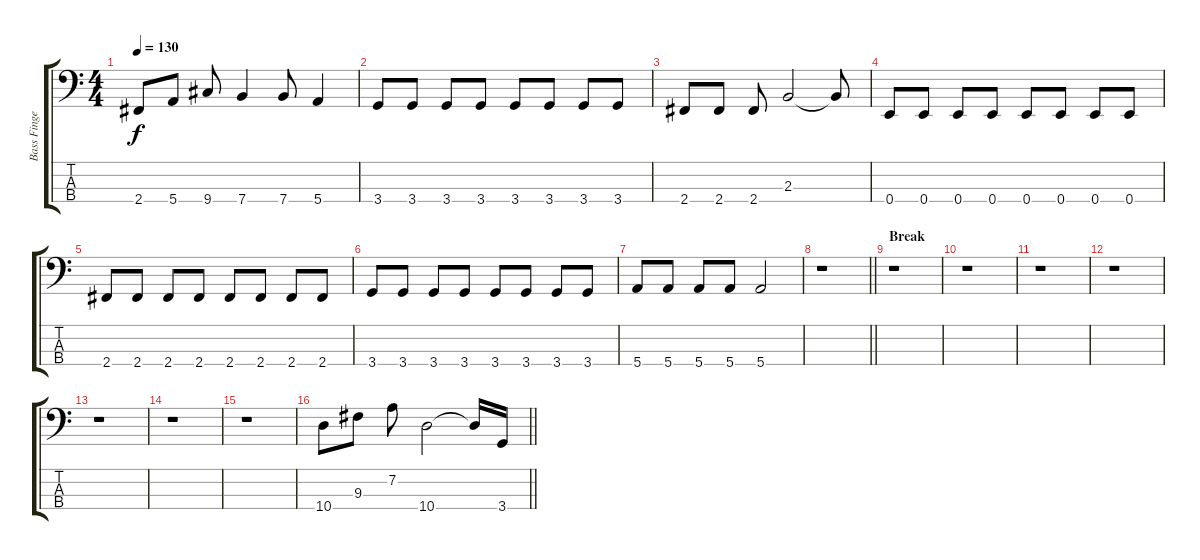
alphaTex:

\track ("Bass Finger" "Bass Finge") {instrument electricbassfinger}
\staff {score tabs}
\tuning (G2 D2 A1 E1) {hide}
\ts (4 4)
\tempo 130
\clef f4
\ks c
2.4{t}.8{dy f} 5.4.8 9.4.8 7.4.4 7.4.8 5.4.4 |
3.4.8 3.4.8 3.4.8 3.4.8 3.4.8 3.4.8 3.4.8 3.4.8 |
2.4.8 2.4.8 2.4.8 2.3.2 2.3{t}.8 |
0.4.8 0.4.8 0.4.8 0.4.8 0.4.8 0.4.8 0.4.8 0.4.8 |
2.4.8 2.4.8 2.4.8 2.4.8 2.4.8 2.4.8 2.4.8 2.4.8 |
3.4.8 3.4.8 3.4.8 3.4.8 3.4.8 3.4.8 3.4.8 3.4.8 |
5.4.8 5.4.8 5.4.8 5.4.8 5.4.2 |
\barLineRight lightlight
r.1 |
\section ("" "Break ")
r.1 |
r.1 |
r.1 |
r.1 |
r.1 |
r.1 |
r.1 |
\barLineRight lightlight
10.4.8 9.3.8 7.2.8 10.4.2 10.4{t}.16 3.4.16
